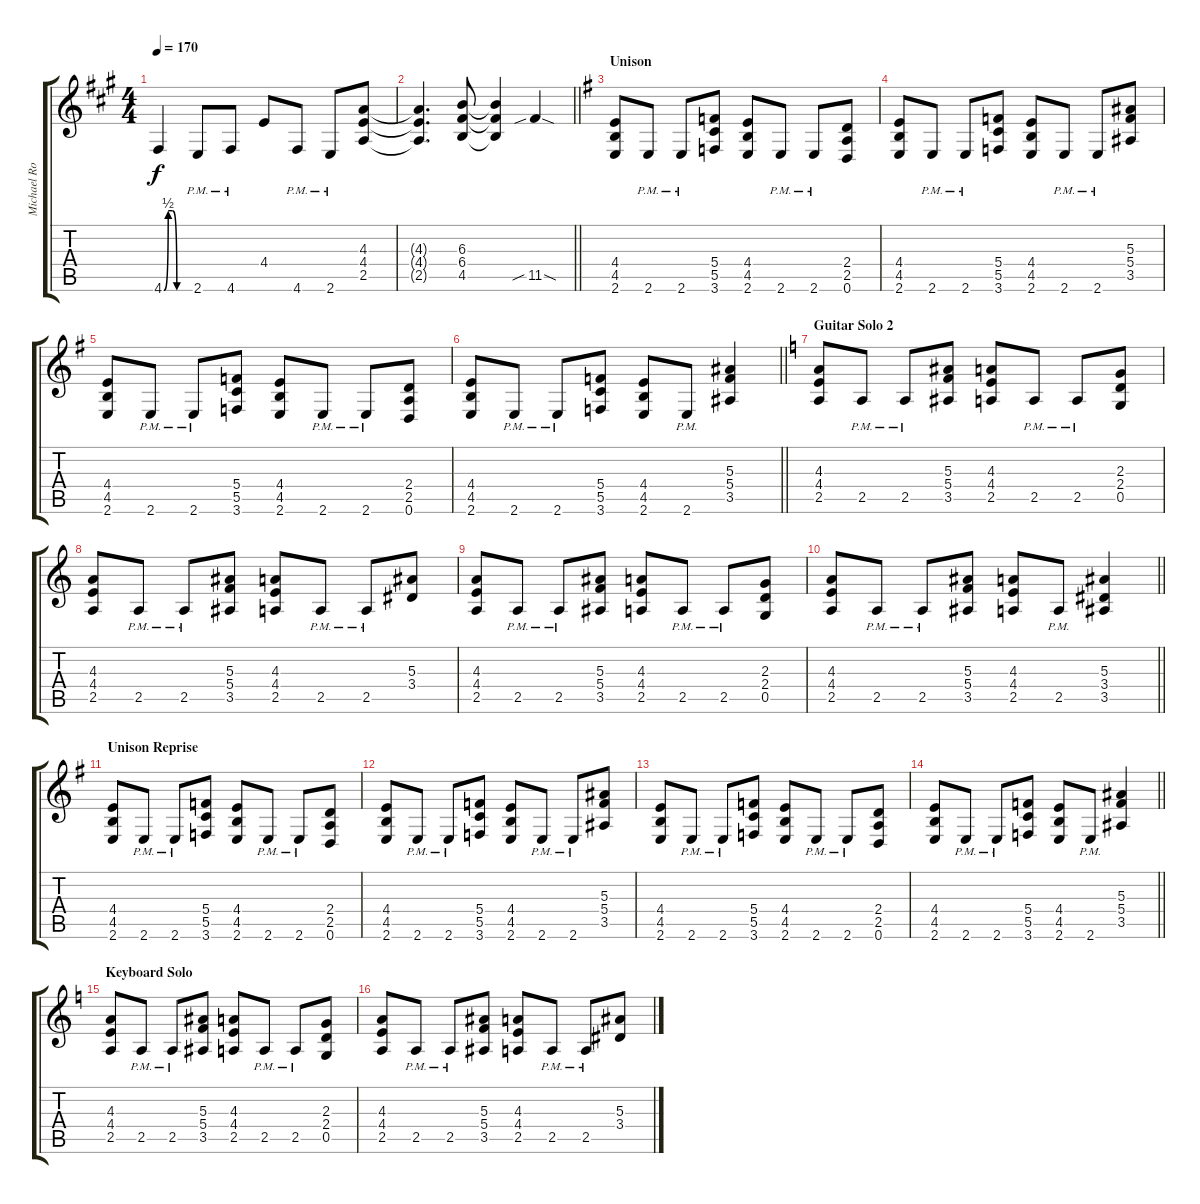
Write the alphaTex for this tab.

\track ("Michael Romeo Gtr. R" "Michael Ro") {instrument distortionguitar}
\staff {score tabs}
\tuning (D4 A3 F3 C3 G2 D2) {hide}
\ts (4 4)
\tempo 170
\clef g2
\ks f#minor
4.6{be (custom 0 0 10 2 20 2 30 0 60 0)}.4{dy f} 2.6{pm}.8 4.6{pm}.8 4.4.8 4.6{pm}.8 2.6{pm}.8 (4.3 4.4 2.5).8 |
\barLineRight lightlight
(4.3{t} 4.4{t} 2.5{t}).4{d} (6.3 6.4 4.5).8 (6.3{t} 6.4{t} 4.5{t}).4 11.5{sib sod}.4 |
\section ("" "Unison")
\ks eminor
(4.4 4.5 2.6).8 2.6{pm}.8 2.6{pm}.8 (5.4 5.5 3.6).8 (4.4 4.5 2.6).8 2.6{pm}.8 2.6{pm}.8 (2.4 2.5 0.6).8 |
(4.4 4.5 2.6).8 2.6{pm}.8 2.6{pm}.8 (5.4 5.5 3.6).8 (4.4 4.5 2.6).8 2.6{pm}.8 2.6{pm}.8 (5.3 5.4 3.5).8 |
(4.4 4.5 2.6).8 2.6{pm}.8 2.6{pm}.8 (5.4 5.5 3.6).8 (4.4 4.5 2.6).8 2.6{pm}.8 2.6{pm}.8 (2.4 2.5 0.6).8 |
\barLineRight lightlight
(4.4 4.5 2.6).8 2.6{pm}.8 2.6{pm}.8 (5.4 5.5 3.6).8 (4.4 4.5 2.6).8 2.6{pm}.8 (5.3 5.4 3.5).4 |
\section ("" "Guitar Solo 2")
\ks aminor
(4.3 4.4 2.5).8 2.5{pm}.8 2.5{pm}.8 (5.3 5.4 3.5).8 (4.3 4.4 2.5).8 2.5{pm}.8 2.5{pm}.8 (2.3 2.4 0.5).8 |
(4.3 4.4 2.5).8 2.5{pm}.8 2.5{pm}.8 (5.3 5.4 3.5).8 (4.3 4.4 2.5).8 2.5{pm}.8 2.5{pm}.8 (5.3 3.4).8 |
(4.3 4.4 2.5).8 2.5{pm}.8 2.5{pm}.8 (5.3 5.4 3.5).8 (4.3 4.4 2.5).8 2.5{pm}.8 2.5{pm}.8 (2.3 2.4 0.5).8 |
\barLineRight lightlight
(4.3 4.4 2.5).8 2.5{pm}.8 2.5{pm}.8 (5.3 5.4 3.5).8 (4.3 4.4 2.5).8 2.5{pm}.8 (5.3 3.4 3.5).4 |
\section ("" "Unison Reprise")
\ks eminor
(4.4 4.5 2.6).8 2.6{pm}.8 2.6{pm}.8 (5.4 5.5 3.6).8 (4.4 4.5 2.6).8 2.6{pm}.8 2.6{pm}.8 (2.4 2.5 0.6).8 |
(4.4 4.5 2.6).8 2.6{pm}.8 2.6{pm}.8 (5.4 5.5 3.6).8 (4.4 4.5 2.6).8 2.6{pm}.8 2.6{pm}.8 (5.3 5.4 3.5).8 |
(4.4 4.5 2.6).8 2.6{pm}.8 2.6{pm}.8 (5.4 5.5 3.6).8 (4.4 4.5 2.6).8 2.6{pm}.8 2.6{pm}.8 (2.4 2.5 0.6).8 |
\barLineRight lightlight
(4.4 4.5 2.6).8 2.6{pm}.8 2.6{pm}.8 (5.4 5.5 3.6).8 (4.4 4.5 2.6).8 2.6{pm}.8 (5.3 5.4 3.5).4 |
\section ("" "Keyboard Solo")
\ks aminor
(4.3 4.4 2.5).8 2.5{pm}.8 2.5{pm}.8 (5.3 5.4 3.5).8 (4.3 4.4 2.5).8 2.5{pm}.8 2.5{pm}.8 (2.3 2.4 0.5).8 |
(4.3 4.4 2.5).8 2.5{pm}.8 2.5{pm}.8 (5.3 5.4 3.5).8 (4.3 4.4 2.5).8 2.5{pm}.8 2.5{pm}.8 (5.3 3.4).8
